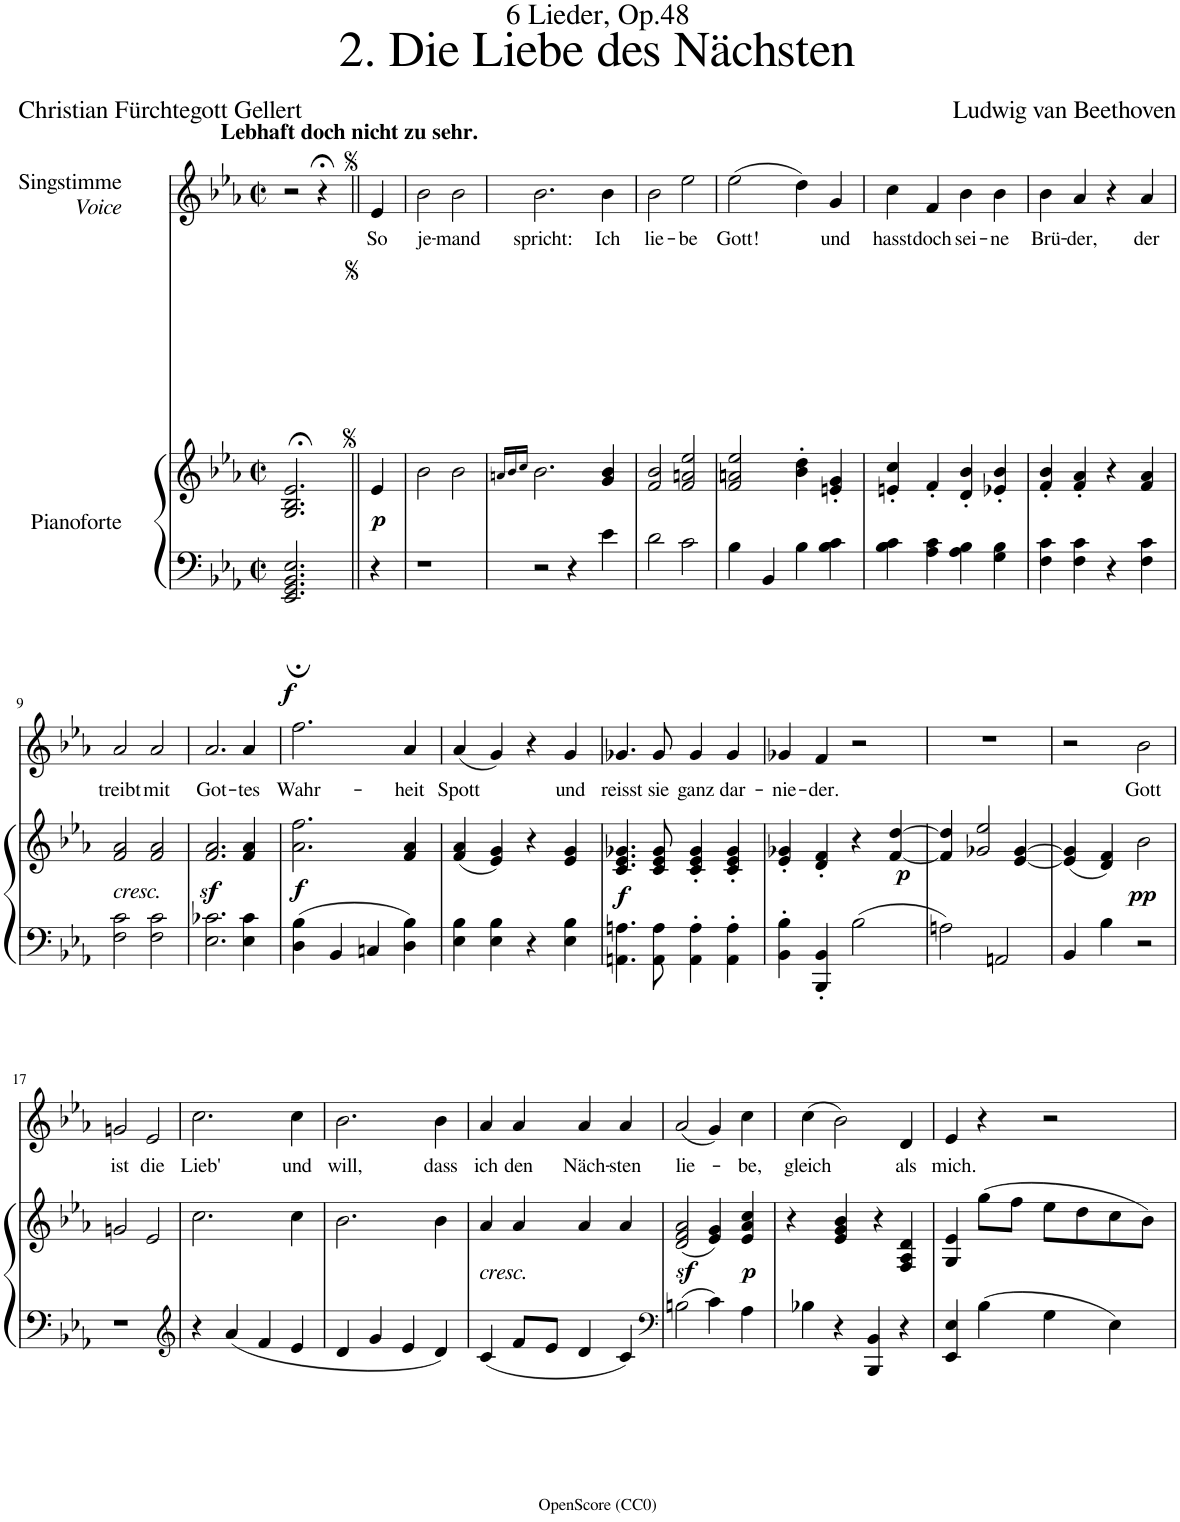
**kern	**kern	**dynam	**kern	**text
*part2	*part2	*part2	*part1	*part1
*staff3	*staff2	*staff2/3	*staff1	*staff1
*I"Pianoforte	*	*	*I"Singstimme Voice	*
*I'Pno	*	*	*	*
*clefF4	*clefG2	*	*clefG2	*
*k[b-e-a-]	*k[b-e-a-]	*	*k[b-e-a-]	*
*M2/2	*M2/2	*	*M2/2	*
*met(c|)	*met(c|)	*	*met(c|)	*
=1	=1	=1	=1	=1
!	!	!	!LO:TX:a:B:t=Lebhaft doch nicht zu sehr.	!
!	!	!LO:DY:b=2	!	!
2.EE-/; 2.GG/; 2.BB-/; 2.E-/;	2.G/;< 2.B-/;< 2.e-/;<	f	2r	.
.	.	.	4r;<	.
=2||	=2||	=2||	=2||	=2||
!	!	!LO:DY:b	!	!LO:LY:b
4r	4e-/	p	4e-/	So
=3	=3	=3	=3	=3
!	!	!	!	!LO:LY:b
1r	2b-\	.	2b-\	je-
!	!	!	!	!LO:LY:b
.	2b-\	.	2b-\	-mand
=4	=4	=4	=4	=4
.	16qan/LL	.	.	.
.	16qb-/	.	.	.
.	16qcc/JJ	.	.	.
!	!	!	!	!LO:LY:b
2r	2.b-\	.	2.b-\	spricht:
4r	.	.	.	.
!	!	!	!	!LO:LY:b
4e-\	4g/ 4b-/	.	4b-\	Ich
=5	=5	=5	=5	=5
!	!	!	!	!LO:LY:b
2d\	2f/ 2b-/	.	2b-\	lie-
!	!	!	!	!LO:LY:b
2c\	2f/ 2an/ 2ee-/	.	2ee-\	-be
=6	=6	=6	=6	=6
!	!	!	!	!LO:LY:b
4B-\	2f/ 2an/ 2ee-/	.	(2ee-\	Gott!
4BB-/	.	.	.	.
4B-\	4b-\' 4dd\'	.	4dd\)	.
!	!	!	!	!LO:LY:b
4B-\ 4c\	4en/' 4g/'	.	4g/	und
=7	=7	=7	=7	=7
!	!	!	!	!LO:LY:b
4B-\ 4c\	4en/' 4cc/'	.	4cc\	hasst
!	!	!	!	!LO:LY:b
4A-\ 4c\	4f'/	.	4f/	doch
!	!	!	!	!LO:LY:b
4A-\ 4B-\	4d/' 4b-/'	.	4b-\	sei-
!	!	!	!	!LO:LY:b
4G\ 4B-\	4e-X/' 4b-/'	.	4b-\	-ne
=8	=8	=8	=8	=8
!	!	!	!	!LO:LY:b
4F\ 4c\	4f/' 4b-/'	.	4b-\	Brü-
!	!	!	!	!LO:LY:b
4F\ 4c\	4f/' 4a-/'	.	4a-/	-der,
4r	4r	.	4r	.
!	!	!	!	!LO:LY:b
4F\ 4c\	4f/ 4a-/	.	4a-/	der
!!LO:LB:g=z
=9	=9	=9	=9	=9
!	!LO:TX:b:i:t=cresc.	!	!	!
!	!	!	!	!LO:LY:b
2F\ 2c\	2f/ 2a-/	.	2a-/	treibt
!	!	!	!	!LO:LY:b
2F\ 2c\	2f/ 2a-/	.	2a-/	mit
=10	=10	=10	=10	=10
!	!	!	!	!LO:LY:b
2.E-\ 2.c-X\	2.f/z< 2.a-/z<	.	2.a-/	Got-
!	!	!	!	!LO:LY:b
4E-\ 4c-\	4f/ 4a-/	.	4a-/	-tes
=11	=11	=11	=11	=11
!	!	!LO:DY:b	!	!LO:LY:b
4D\ 4B-\	2.a-\ 2.ff\	f	2.ff\	Wahr-
4BB-/	.	.	.	.
4Cn/	.	.	.	.
!	!	!	!	!LO:LY:b
4D\ 4B-\	4f/ 4a-/	.	4a-/	-heit
=12	=12	=12	=12	=12
!	!	!	!	!LO:LY:b
4E-\ 4B-\	(4f/ 4a-/	.	(4a-/	Spott
4E-\ 4B-\	4e-/ 4g/)	.	4g/)	.
4r	4r	.	4r	.
!	!	!	!	!LO:LY:b
4E-\ 4B-\	4e-/ 4g/	.	4g/	und
=13	=13	=13	=13	=13
!	!	!LO:DY:b	!	!LO:LY:b
4.AAn\ 4.An\	4.c/ 4.e-/ 4.g-X/	f	4.g-X/	reisst
!	!	!	!	!LO:LY:b
8AA\ 8A\	8c/ 8e-/ 8g-/	.	8g-/	sie
!	!	!	!	!LO:LY:b
4AA\' 4A\'	4c/' 4e-/' 4g-/'	.	4g-/	ganz
!	!	!	!	!LO:LY:b
4AA\' 4A\'	4c/' 4e-/' 4g-/'	.	4g-/	dar-
=14	=14	=14	=14	=14
!	!	!	!	!LO:LY:b
4BB-\' 4B-\'	4e-/' 4g-X/'	.	4g-X/	-nie-
!	!	!	!	!LO:LY:b
4BBB-/' 4BB-/'	4d/' 4f/'	.	4f/	-der.
2B-\	4r	.	2r	.
!	!	!LO:DY:b	!	!
.	[4f/ [4dd/	p	.	.
=15	=15	=15	=15	=15
2An\	4f/] 4dd/]	.	1r	.
.	2g-X/ 2ee-/	.	.	.
2AAn/	.	.	.	.
.	[4e-/ [4g-/	.	.	.
=16	=16	=16	=16	=16
4BB-/	(4e-/] 4g-/]	.	2r	.
4B-\	4d/ 4f/)	.	.	.
!	!	!LO:DY:b	!	!LO:LY:b
2r	2b-\	pp	2b-\	Gott
!!LO:LB:g=z
=17	=17	=17	=17	=17
!	!	!	!	!LO:LY:b
1r	2gn/	.	2gn/	ist
!	!	!	!	!LO:LY:b
.	2e-/	.	2e-/	die
=18	=18	=18	=18	=18
*clefG2	*	*	*	*
!	!	!	!	!LO:LY:b
4r	2.cc\	.	2.cc\	Lieb'
4a-/	.	.	.	.
4f/	.	.	.	.
!	!	!	!	!LO:LY:b
4e-/	4cc\	.	4cc\	und
=19	=19	=19	=19	=19
!	!	!	!	!LO:LY:b
4d/	2.b-\	.	2.b-\	will,
4g/	.	.	.	.
4e-/	.	.	.	.
!	!	!	!	!LO:LY:b
4d/	4b-\	.	4b-\	dass
=20	=20	=20	=20	=20
!	!LO:TX:b:i:t=cresc.	!	!	!
!	!	!	!	!LO:LY:b
4c/	4a-/	.	4a-/	ich
!	!	!	!	!LO:LY:b
8f/L	4a-/	.	4a-/	den
8e-/J	.	.	.	.
!	!	!	!	!LO:LY:b
4d/	4a-/	.	4a-/	Näch-
!	!	!	!	!LO:LY:b
4c/	4a-/	.	4a-/	-sten
=21	=21	=21	=21	=21
*clefF4	*	*	*	*
!	!	!	!	!LO:LY:b
2Bn\	(2d/z< 2f/z< 2a-/z<	.	(2a-/	lie-
4c\	4e-/ 4g/)	.	4g/)	.
!	!	!LO:DY:b	!	!LO:LY:b
4A-\	4e-/ 4a-/ 4cc/	p	4cc\	be,
=22	=22	=22	=22	=22
!	!	!	!	!LO:LY:b
4B-X\	4r	.	(4cc\	gleich
4r	4e-/ 4g/ 4b-/	.	2b-\)	.
4BBB-/ 4BB-/	4r	.	.	.
!	!	!	!	!LO:LY:b
4r	4F/ 4A-/ 4d/	.	4d/	als
=23	=23	=23	=23	=23
!	!	!	!	!LO:LY:b
4EE-/ 4E-/	4G/ 4e-/	.	4e-/	mich.
4B-\	(8gg\L	.	4r	.
.	8ff\J	.	.	.
4G\	8ee-\L	.	2r	.
.	8dd\	.	.	.
4E-\	8cc\	.	.	.
.	8b-\J)	.	.	.
=	=	=	=	=
*-	*-	*-	*-	*-
